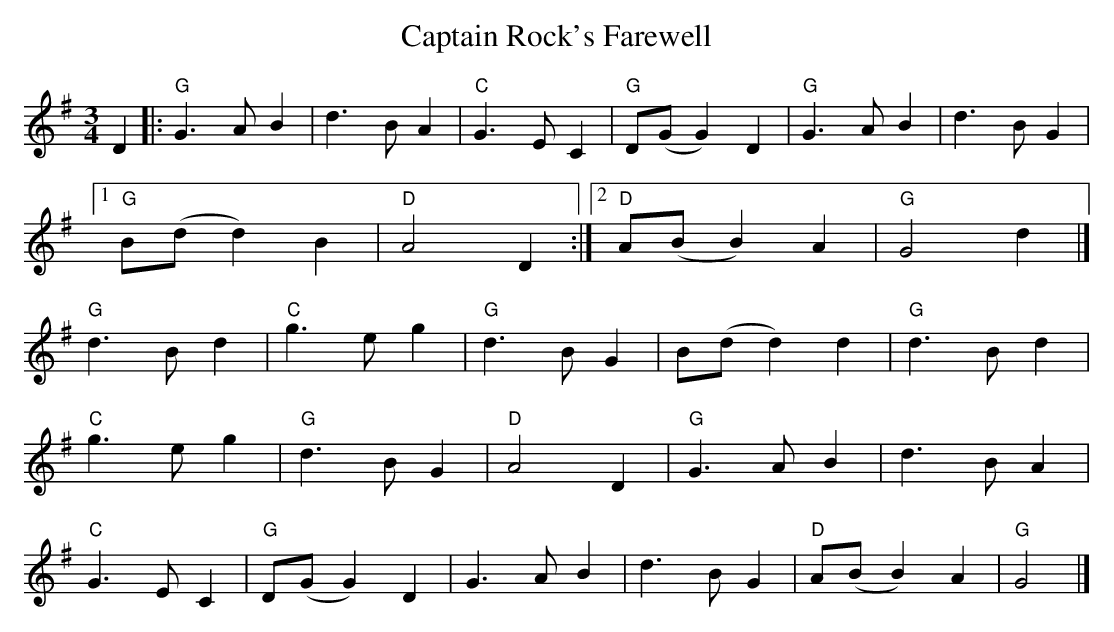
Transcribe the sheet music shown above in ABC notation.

X:1
T: Captain Rock's Farewell
M: 3/4
L: 1/4
K: Gmaj
D |: "G" G>AB | d>BA | "C" G>EC | "G" D/(G/G) D | "G" G>AB | d>BG |
[1 "G" B/(d/d)B | "D" A2 D :|\
[2 "D" A/(B/B) A | "G" G2 d |]
"G" d>Bd | "C" g>eg | "G" d>BG | B/(d/d) d | "G" d>Bd |
"C" g>eg | "G" d>BG | "D" A2 D | "G" G>AB | d>BA |
"C" G>EC | "G" D/(G/G)D | G>AB | d>BG | "D" A/(B/B) A | "G" G2 |]
